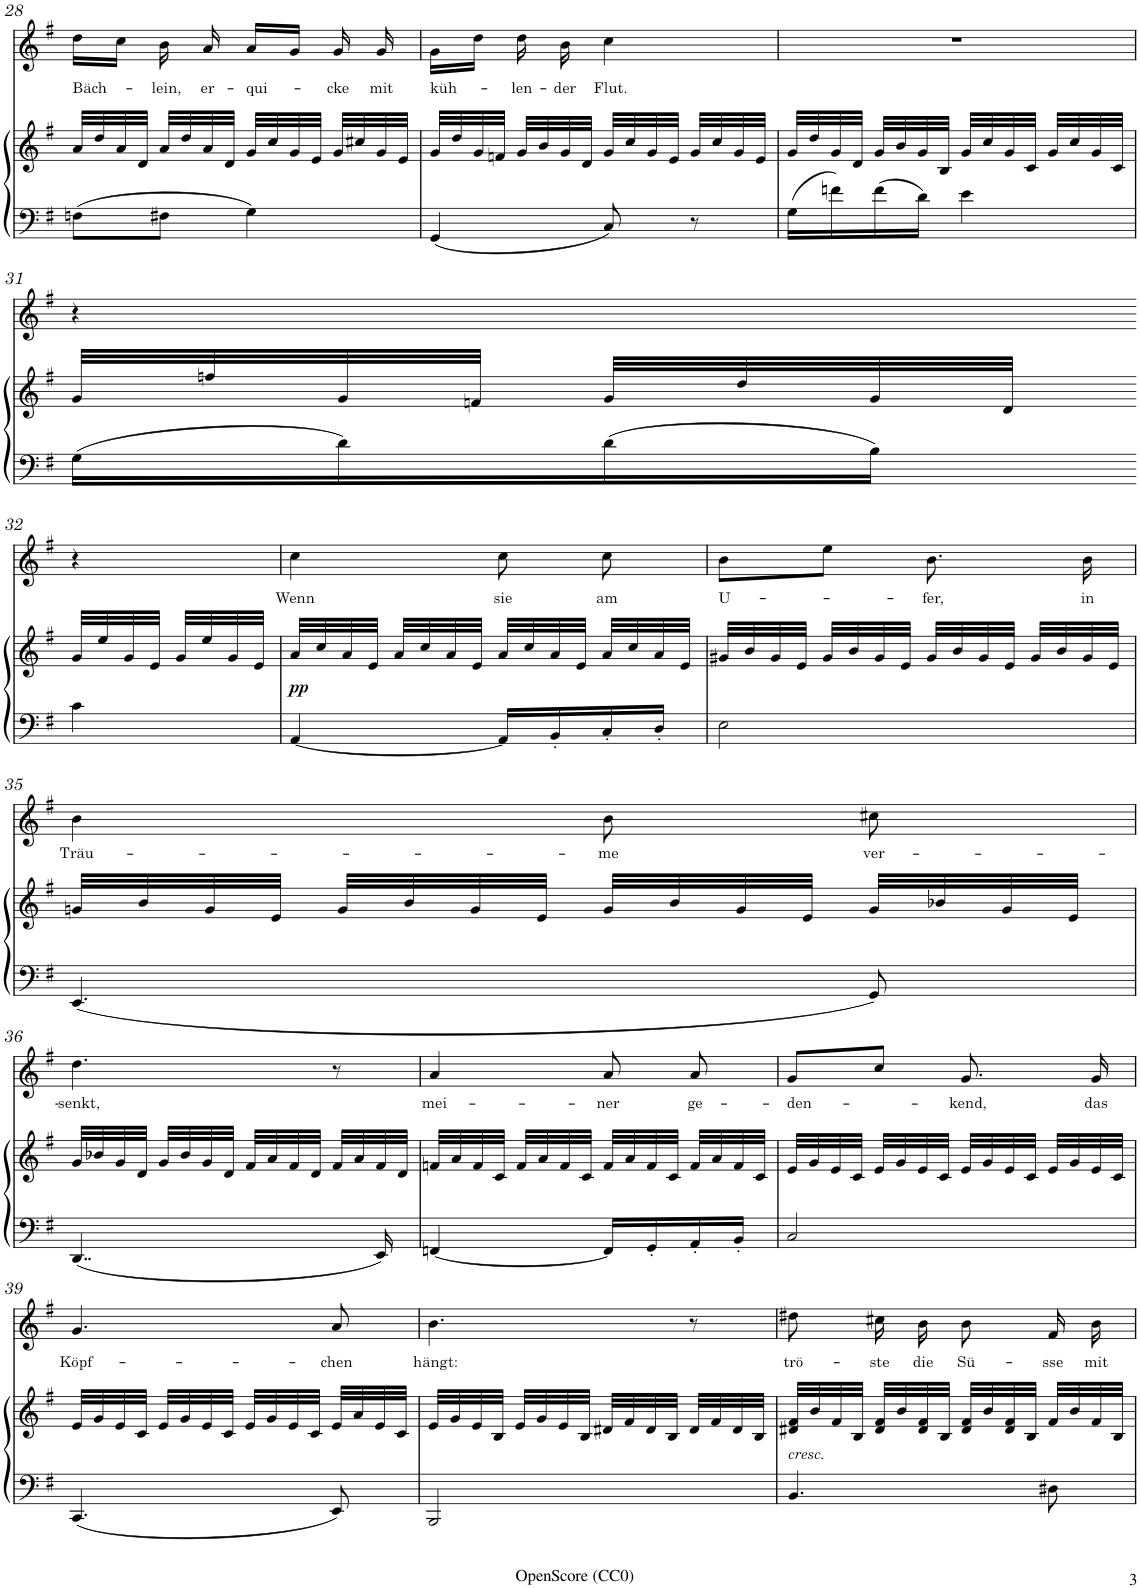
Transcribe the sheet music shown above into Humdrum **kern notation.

**kern	**kern	**dynam	**kern	**text
*part2	*part2	*part2	*part1	*part1
*staff3	*staff2	*staff2/3	*staff1	*staff1
*I"Piano	*	*	*I"Voice	*
*I'Pno	*	*	*	*
!!LO:PB:g=z
*clefF4	*clefG2	*	*clefG2	*
*k[f#]	*k[f#]	*	*k[f#]	*
*M2/4	*M2/4	*	*M2/4	*
=28	=28	=28	=28	=28
!	!	!	!	!LO:LY:b
8Fn\L	32a/LLL	.	16dd\LL	Bäch-
.	32dd/	.	.	.
.	32a/	.	16cc\JJ	.
.	32d/JJJ	.	.	.
!	!	!	!	!LO:LY:b
8F#X\J	32a/LLL	.	16b\	-lein,
.	32dd/	.	.	.
!	!	!	!	!LO:LY:b
.	32a/	.	16a/	er-
.	32d/JJJ	.	.	.
!	!	!	!	!LO:LY:b
4G\	32g/LLL	.	16a/LL	-qui-
.	32cc/	.	.	.
.	32g/	.	16g/JJ	.
.	32e/JJJ	.	.	.
!	!	!	!	!LO:LY:b
.	32g/LLL	.	16g/	-cke
.	32cc#X/	.	.	.
!	!	!	!	!LO:LY:b
.	32g/	.	16g/	mit
.	32e/JJJ	.	.	.
=29	=29	=29	=29	=29
!	!	!	!	!LO:LY:b
4GG/	32g/LLL	.	16g\LL	küh-
.	32dd/	.	.	.
.	32g/	.	16dd\JJ	.
.	32fn/JJJ	.	.	.
!	!	!	!	!LO:LY:b
.	32g/LLL	.	16dd\	-len-
.	32b/	.	.	.
!	!	!	!	!LO:LY:b
.	32g/	.	16b\	-der
.	32d/JJJ	.	.	.
!	!	!	!	!LO:LY:b
8C/	32g/LLL	.	4cc\	Flut.
.	32cc/	.	.	.
.	32g/	.	.	.
.	32e/JJJ	.	.	.
8r	32g/LLL	.	.	.
.	32cc/	.	.	.
.	32g/	.	.	.
.	32e/JJJ	.	.	.
=30	=30	=30	=30	=30
16G\LL	32g/LLL	.	2r	.
.	32dd/	.	.	.
16fn\	32g/	.	.	.
.	32d/JJJ	.	.	.
16f\	32g/LLL	.	.	.
.	32b/	.	.	.
16d\JJ	32g/	.	.	.
.	32B/JJJ	.	.	.
4e\	32g/LLL	.	.	.
.	32cc/	.	.	.
.	32g/	.	.	.
.	32c/JJJ	.	.	.
.	32g/LLL	.	.	.
.	32cc/	.	.	.
.	32g/	.	.	.
.	32c/JJJ	.	.	.
!!LO:LB:g=z
=31	=31	=31	=31	=31
16G\LL	32g/LLL	.	4r	.
.	32ffn/	.	.	.
16d\	32g/	.	.	.
.	32fn/JJJ	.	.	.
16d\	32g/LLL	.	.	.
.	32dd/	.	.	.
16B\JJ	32g/	.	.	.
.	32d/JJJ	.	.	.
!!LO:LB:g=z
=32-	=32-	=32-	=32-	=32-
4c\	32g/LLL	.	4r	.
.	32ee/	.	.	.
.	32g/	.	.	.
.	32e/JJJ	.	.	.
.	32g/LLL	.	.	.
.	32ee/	.	.	.
.	32g/	.	.	.
.	32e/JJJ	.	.	.
=33	=33	=33	=33	=33
!	!	!LO:DY:b	!	!LO:LY:b
[4AA/	32a/LLL	pp	4cc\	Wenn
.	32cc/	.	.	.
.	32a/	.	.	.
.	32e/JJJ	.	.	.
.	32a/LLL	.	.	.
.	32cc/	.	.	.
.	32a/	.	.	.
.	32e/JJJ	.	.	.
!	!	!	!	!LO:LY:b
16AA/LL]	32a/LLL	.	8cc\	sie
.	32cc/	.	.	.
16BB'/	32a/	.	.	.
.	32e/JJJ	.	.	.
!	!	!	!	!LO:LY:b
16C'/	32a/LLL	.	8cc\	am
.	32cc/	.	.	.
16D'/JJ	32a/	.	.	.
.	32e/JJJ	.	.	.
=34	=34	=34	=34	=34
!	!	!	!	!LO:LY:b
2E\	32g#X/LLL	.	8b\L	U-
.	32b/	.	.	.
.	32g#/	.	.	.
.	32e/JJJ	.	.	.
.	32g#/LLL	.	8ee\J	.
.	32b/	.	.	.
.	32g#/	.	.	.
.	32e/JJJ	.	.	.
!	!	!	!	!LO:LY:b
.	32g#/LLL	.	8.b\	-fer,
.	32b/	.	.	.
.	32g#/	.	.	.
.	32e/JJJ	.	.	.
.	32g#/LLL	.	.	.
.	32b/	.	.	.
!	!	!	!	!LO:LY:b
.	32g#/	.	16b\	in
.	32e/JJJ	.	.	.
!!LO:LB:g=z
=35	=35	=35	=35	=35
!	!	!	!	!LO:LY:b
4.EE/	32gn/LLL	.	4b\	Träu-
.	32b/	.	.	.
.	32g/	.	.	.
.	32e/JJJ	.	.	.
.	32g/LLL	.	.	.
.	32b/	.	.	.
.	32g/	.	.	.
.	32e/JJJ	.	.	.
!	!	!	!	!LO:LY:b
.	32g/LLL	.	8b\	-me
.	32b/	.	.	.
.	32g/	.	.	.
.	32e/JJJ	.	.	.
!	!	!	!	!LO:LY:b
8GG/	32g/LLL	.	8cc#X\	ver-
.	32b-X/	.	.	.
.	32g/	.	.	.
.	32e/JJJ	.	.	.
!!LO:LB:g=z
=36	=36	=36	=36	=36
!	!	!	!	!LO:LY:b
4..DD/	32g/LLL	.	4.dd\	-senkt,
.	32b-X/	.	.	.
.	32g/	.	.	.
.	32d/JJJ	.	.	.
.	32g/LLL	.	.	.
.	32b-/	.	.	.
.	32g/	.	.	.
.	32d/JJJ	.	.	.
.	32f#/LLL	.	.	.
.	32a/	.	.	.
.	32f#/	.	.	.
.	32d/JJJ	.	.	.
.	32f#/LLL	.	8r	.
.	32a/	.	.	.
16EE/	32f#/	.	.	.
.	32d/JJJ	.	.	.
=37	=37	=37	=37	=37
!	!	!	!	!LO:LY:b
[4FFn/	32fn/LLL	.	4a/	mei-
.	32a/	.	.	.
.	32f/	.	.	.
.	32c/JJJ	.	.	.
.	32f/LLL	.	.	.
.	32a/	.	.	.
.	32f/	.	.	.
.	32c/JJJ	.	.	.
!	!	!	!	!LO:LY:b
16FF/LL]	32f/LLL	.	8a/	-ner
.	32a/	.	.	.
16GG'/	32f/	.	.	.
.	32c/JJJ	.	.	.
!	!	!	!	!LO:LY:b
16AA'/	32f/LLL	.	8a/	ge-
.	32a/	.	.	.
16BB'/JJ	32f/	.	.	.
.	32c/JJJ	.	.	.
=38	=38	=38	=38	=38
!	!	!	!	!LO:LY:b
2C/	32e/LLL	.	8g/L	-den-
.	32g/	.	.	.
.	32e/	.	.	.
.	32c/JJJ	.	.	.
.	32e/LLL	.	8cc/J	.
.	32g/	.	.	.
.	32e/	.	.	.
.	32c/JJJ	.	.	.
!	!	!	!	!LO:LY:b
.	32e/LLL	.	8.g/	-kend,
.	32g/	.	.	.
.	32e/	.	.	.
.	32c/JJJ	.	.	.
.	32e/LLL	.	.	.
.	32g/	.	.	.
!	!	!	!	!LO:LY:b
.	32e/	.	16g/	das
.	32c/JJJ	.	.	.
!!LO:LB:g=z
=39	=39	=39	=39	=39
!	!	!	!	!LO:LY:b
4.CC/	32e/LLL	.	4.g/	Köpf-
.	32g/	.	.	.
.	32e/	.	.	.
.	32c/JJJ	.	.	.
.	32e/LLL	.	.	.
.	32g/	.	.	.
.	32e/	.	.	.
.	32c/JJJ	.	.	.
.	32e/LLL	.	.	.
.	32g/	.	.	.
.	32e/	.	.	.
.	32c/JJJ	.	.	.
!	!	!	!	!LO:LY:b
8EE/	32e/LLL	.	8a/	-chen
.	32a/	.	.	.
.	32e/	.	.	.
.	32c/JJJ	.	.	.
=40	=40	=40	=40	=40
!	!	!	!	!LO:LY:b
2BBB/	32e/LLL	.	4.b\	hängt:
.	32g/	.	.	.
.	32e/	.	.	.
.	32B/JJJ	.	.	.
.	32e/LLL	.	.	.
.	32g/	.	.	.
.	32e/	.	.	.
.	32B/JJJ	.	.	.
.	32d#X/LLL	.	.	.
.	32f#/	.	.	.
.	32d#/	.	.	.
.	32B/JJJ	.	.	.
.	32d#/LLL	.	8r	.
.	32f#/	.	.	.
.	32d#/	.	.	.
.	32B/JJJ	.	.	.
=41	=41	=41	=41	=41
!	!LO:TX:b:i:t=cresc.	!	!	!
!	!	!	!	!LO:LY:b
4.BB/	32d#X/ 32f#/LLL	.	8dd#X\	trö-
.	32b/	.	.	.
.	32f#/	.	.	.
.	32B/JJJ	.	.	.
!	!	!	!	!LO:LY:b
.	32d#/ 32f#/LLL	.	16cc#X\	-ste
.	32b/	.	.	.
!	!	!	!	!LO:LY:b
.	32d#/ 32f#/	.	16b\	die
.	32B/JJJ	.	.	.
!	!	!	!	!LO:LY:b
.	32d#/ 32f#/LLL	.	8b\	Sü-
.	32b/	.	.	.
.	32d#/ 32f#/	.	.	.
.	32B/JJJ	.	.	.
!	!	!	!	!LO:LY:b
8D#X\	32f#/LLL	.	16f#/	-sse
.	32b/	.	.	.
!	!	!	!	!LO:LY:b
.	32f#/	.	16b\	mit
.	32B/JJJ	.	.	.
=	=	=	=	=
*-	*-	*-	*-	*-
